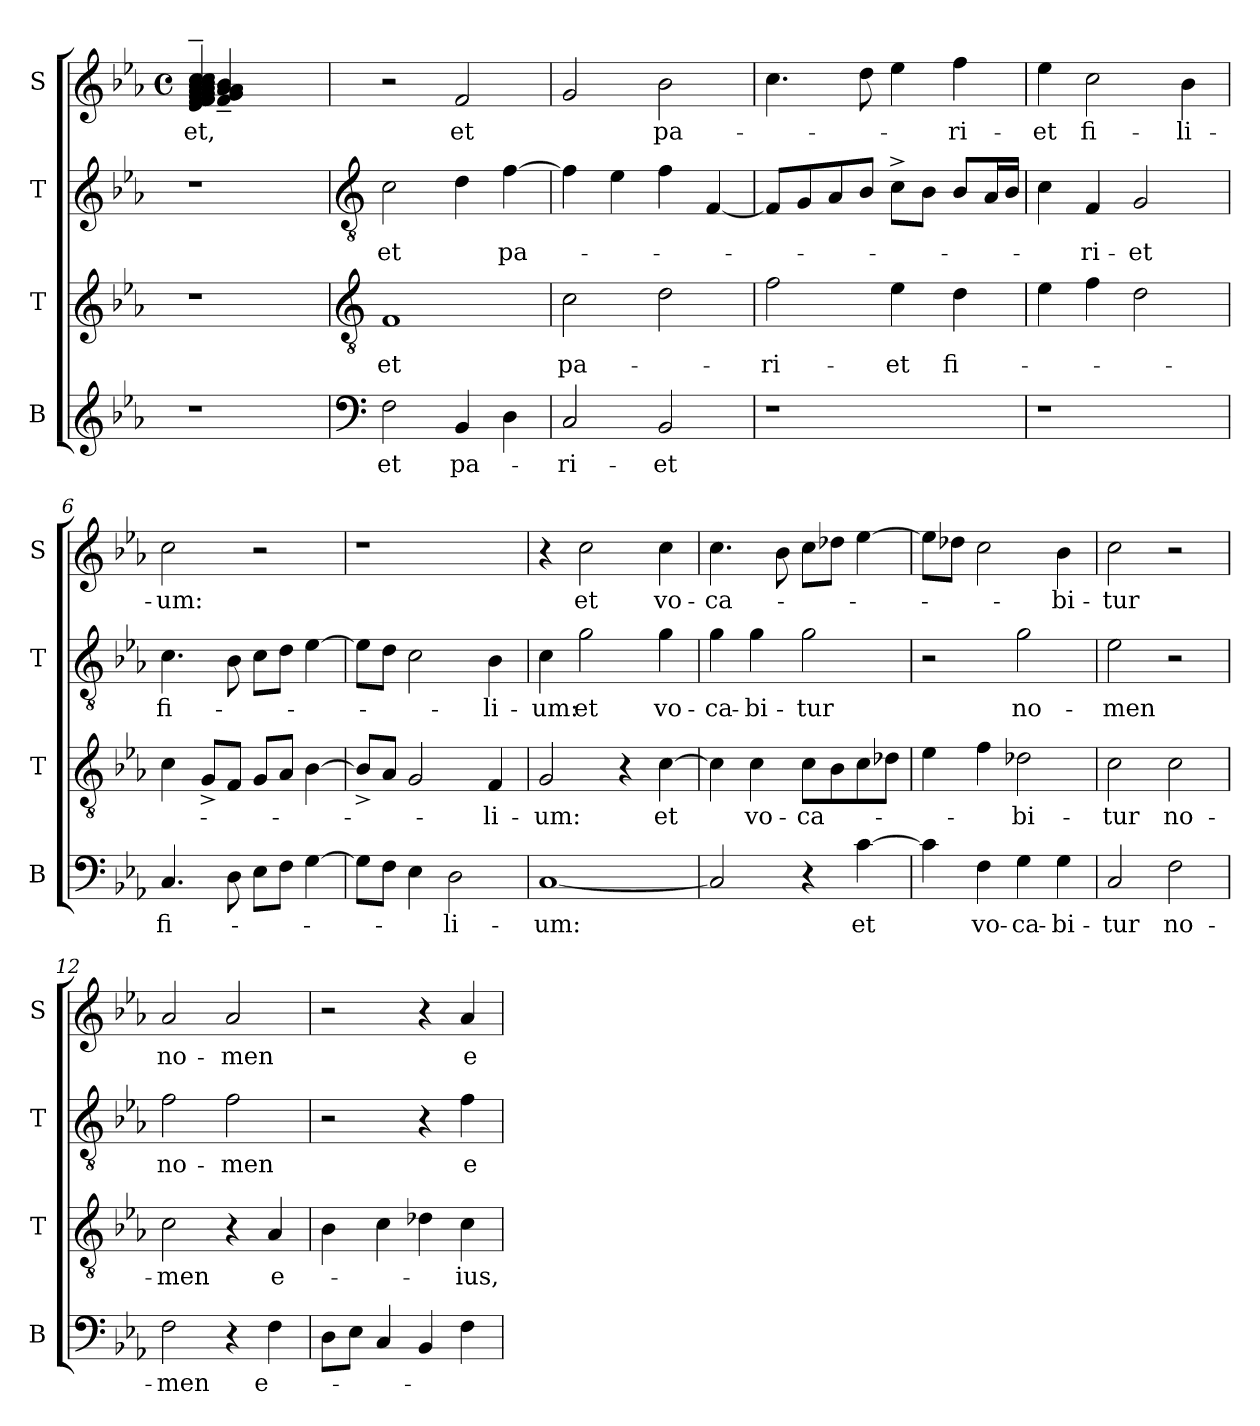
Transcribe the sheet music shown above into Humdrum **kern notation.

**kern	**text	**kern	**text	**kern	**text	**kern	**text
*part4	*part4	*part3	*part3	*part2	*part2	*part1	*part1
*staff4	*staff4	*staff3	*staff3	*staff2	*staff2	*staff1	*staff1
*I"B	*	*I"T	*	*I"T	*	*I"S	*
*I'B	*	*I'T	*	*I'T	*	*I'S	*
*clefG2	*	*clefG2	*	*clefG2	*	*clefG2	*
*k[b-e-a-]	*	*k[b-e-a-]	*	*k[b-e-a-]	*	*k[b-e-a-]	*
*E-:	*	*E-:	*	*E-:	*	*E-:	*
*	*	*	*	*	*	*M4/4	*
*	*	*	*	*	*	*met(c)	*
=1	=1	=1	=1	=1	=1	=1	=1
!	!	!	!	!	!	!	!LO:LY:b
*	*	*	*	*	*	*^	*
!	!	!	!	!	!	!	!	!LO:LY:b
1r	.	1r	.	1r	.	(4e-/~< 4f/~< 4f/~< 4f/~< 4g/~< 4g/~< 4a-/~< 4a-/~< 4b-/~< 4b-/~< 4cc/~< 4cc/~<	(4f/~< 4g/~< 4a-/~< 4a-/~< 4b-/~<	-et,
.	.	.	.	.	.	2.ryy	2.ryy	.
*	*	*	*	*	*	*v	*v	*
!!LO:LB:g=z
=2	=2	=2	=2	=2	=2	=2	=2
*clefF4	*	*clefGv2	*	*clefGv2	*	*	*
*	*	*	*	*	*	*^	*
!	!LO:LY:b	!	!LO:LY:b	!	!LO:LY:b	!	!	!
*	*	*	*	*	*	*v	*v	*
2F\	et	1F	et	2c\	et	2r	.
!	!LO:LY:b	!	!	!	!	!	!LO:LY:b
4BB-/	pa-	.	.	4d\	.	2f/	et
!	!	!	!	!	!LO:LY:b	!	!
4D\	.	.	.	[>4f\	pa-	.	.
=3	=3	=3	=3	=3	=3	=3	=3
!	!LO:LY:b	!	!LO:LY:b	!	!	!	!
2C/	-ri-	2c\	pa-	4f\]	.	2g/	.
.	.	.	.	4e-\	.	.	.
!	!LO:LY:b	!	!	!	!	!	!LO:LY:b
2BB-/	-et	2d\	.	4f\	.	2b-\	pa-
.	.	.	.	[<4F/	.	.	.
=4	=4	=4	=4	=4	=4	=4	=4
!	!	!	!LO:LY:b	!	!	!	!
1r	.	2f\	-ri-	8F/L]	.	4.cc\	.
.	.	.	.	8G/	.	.	.
.	.	.	.	8A-/	.	.	.
.	.	.	.	8B-/J	.	8dd\	.
!	!	!	!LO:LY:b	!	!	!	!
.	.	4e-\	-et	8c^>\L	.	4ee-\	.
.	.	.	.	8B-\J	.	.	.
!	!	!	!LO:LY:b	!	!	!	!LO:LY:b
.	.	4d\	fi-	8B-/L	.	4ff\	-ri-
.	.	.	.	16A-/L	.	.	.
.	.	.	.	16B-/JJ	.	.	.
=5	=5	=5	=5	=5	=5	=5	=5
!	!	!	!	!	!	!	!LO:LY:b
1r	.	4e-\	.	4c\	.	4ee-\	-et
!	!	!	!	!	!LO:LY:b	!	!LO:LY:b
.	.	4f\	.	4F/	-ri-	2cc\	fi-
!	!	!	!	!	!LO:LY:b	!	!
.	.	2d\	.	2G/	-et	.	.
!	!	!	!	!	!	!	!LO:LY:b
.	.	.	.	.	.	4b-\	-li-
=6	=6	=6	=6	=6	=6	=6	=6
!	!LO:LY:b	!	!	!	!LO:LY:b	!	!LO:LY:b
4.C/	fi-	4c\	.	4.c\	fi-	2cc\	-um:
.	.	8G^</L	.	.	.	.	.
8D\	.	8F/J	.	8B-\	.	.	.
8E-\L	.	8G/L	.	8c\L	.	2r	.
8F\J	.	8A-/J	.	8d\J	.	.	.
[>4G\	.	[>4B-\	.	[>4e-\	.	.	.
=7	=7	=7	=7	=7	=7	=7	=7
8G\L]	.	8B-^</L]	.	8e-\L]	.	1r	.
8F\J	.	8A-/J	.	8d\J	.	.	.
4E-\	.	2G/	.	2c\	.	.	.
!	!LO:LY:b	!	!	!	!	!	!
2D\	-li-	.	.	.	.	.	.
!	!	!	!LO:LY:b	!	!LO:LY:b	!	!
.	.	4F/	-li-	4B-\	-li-	.	.
!!LO:LB:g=z
=8	=8	=8	=8	=8	=8	=8	=8
!	!LO:LY:b	!	!LO:LY:b	!	!LO:LY:b	!	!
[<1C	-um:	2G/	-um:	4c\	-um:	4r	.
!	!	!	!	!	!LO:LY:b	!	!LO:LY:b
.	.	.	.	2g\	et	2cc\	et
.	.	4r	.	.	.	.	.
!	!	!	!LO:LY:b	!	!LO:LY:b	!	!LO:LY:b
.	.	[>4c\	et	4g\	vo-	4cc\	vo-
=9	=9	=9	=9	=9	=9	=9	=9
!	!	!	!	!	!LO:LY:b	!	!LO:LY:b
2C/]	.	4c\]	.	4g\	-ca-	4.cc\	-ca-
!	!	!	!LO:LY:b	!	!LO:LY:b	!	!
.	.	4c\	vo-	4g\	-bi-	.	.
.	.	.	.	.	.	8b-\	.
!	!	!	!LO:LY:b	!	!LO:LY:b	!	!
4r	.	8c\L	-ca-	2g\	-tur	8cc\L	.
.	.	8B-\	.	.	.	8dd-\J	.
!	!LO:LY:b	!	!	!	!	!	!
[>4c\	et	8c\	.	.	.	[>4ee-\	.
.	.	8d-\J	.	.	.	.	.
=10	=10	=10	=10	=10	=10	=10	=10
4c\]	.	4e-\	.	2r	.	8ee-\L]	.
.	.	.	.	.	.	8dd-\J	.
!	!LO:LY:b	!	!	!	!	!	!
4F\	vo-	4f\	.	.	.	2cc\	.
!	!LO:LY:b	!	!LO:LY:b	!	!LO:LY:b	!	!
4G\	-ca-	2d-\	-bi-	2g\	no-	.	.
!	!LO:LY:b	!	!	!	!	!	!LO:LY:b
4G\	-bi-	.	.	.	.	4b-\	-bi-
=11	=11	=11	=11	=11	=11	=11	=11
!	!LO:LY:b	!	!LO:LY:b	!	!LO:LY:b	!	!LO:LY:b
2C/	-tur	2c\	-tur	2e-\	-men	2cc\	-tur
!	!LO:LY:b	!	!LO:LY:b	!	!	!	!
2F\	no-	2c\	no-	2r	.	2r	.
=12	=12	=12	=12	=12	=12	=12	=12
!	!LO:LY:b	!	!LO:LY:b	!	!LO:LY:b	!	!LO:LY:b
2F\	-men	2c\	-men	2f\	no-	2a-/	no-
!	!	!	!	!	!LO:LY:b	!	!LO:LY:b
4r	.	4r	.	2f\	-men	2a-/	-men
!	!LO:LY:b	!	!LO:LY:b	!	!	!	!
4F\	e-	4A-/	e-	.	.	.	.
=13	=13	=13	=13	=13	=13	=13	=13
8D\L	.	4B-\	.	2r	.	2r	.
8E-\J	.	.	.	.	.	.	.
4C/	.	4c\	.	.	.	.	.
4BB-/	.	4d-X\	.	4r	.	4r	.
!	!	!	!LO:LY:b	!	!LO:LY:b	!	!LO:LY:b
4F\	.	4c\	-ius,	4f\	e-	4a-/	e-
=	=	=	=	=	=	=	=
*-	*-	*-	*-	*-	*-	*-	*-
